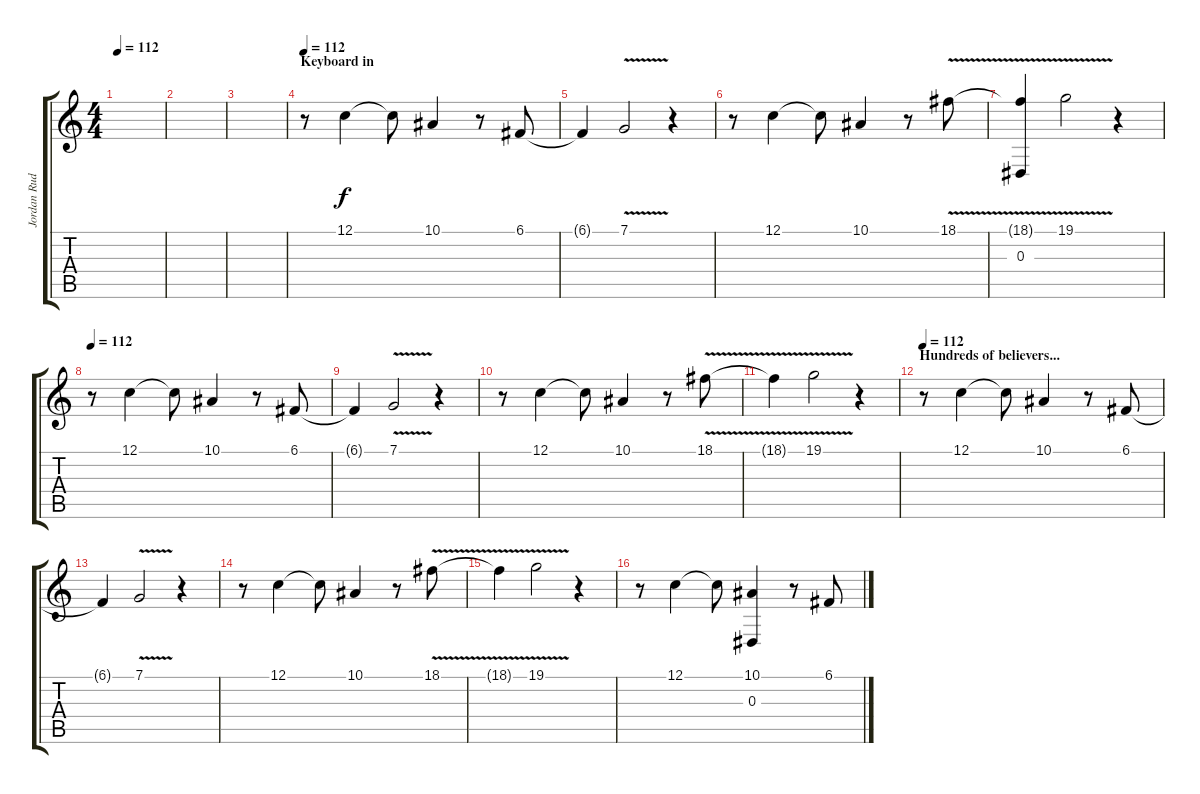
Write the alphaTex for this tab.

\track ("Jordan Rudess R" "Jordan Rud") {instrument acousticgrandpiano}
\staff {score tabs}
\tuning (C4 G3 Eb3 Bb2 F2 C2) {hide}
\ts (4 4)
\tempo 112
\clef g2
\ks c
|
|
|
\section ("" "Keyboard in")
\tempo 112
r.8{volume 7 balance 11 instrument vibraphone} 12.1.4 12.1{t}.8 10.1.4 r.8 6.1.8 |
6.1{t}.4 7.1{v}.2 r.4 |
r.8{volume 7 instrument vibraphone} 12.1.4 12.1{t}.8 10.1.4 r.8 18.1{v}.8 |
(18.1{t} 0.3).4 19.1{v}.2 r.4 |
\tempo 112
r.8{volume 7 instrument vibraphone} 12.1.4 12.1{t}.8 10.1.4 r.8 6.1.8 |
6.1{t}.4 7.1{v}.2 r.4 |
r.8{volume 7 instrument vibraphone} 12.1.4 12.1{t}.8 10.1.4 r.8 18.1{v}.8 |
18.1{t}.4 19.1{v}.2 r.4 |
\section ("" "Hundreds of believers...")
\tempo 112
r.8{volume 7 instrument vibraphone} 12.1.4 12.1{t}.8 10.1.4 r.8 6.1.8 |
6.1{t}.4 7.1{v}.2 r.4 |
r.8{volume 7 instrument vibraphone} 12.1.4 12.1{t}.8 10.1.4 r.8 18.1{v}.8 |
18.1{t}.4 19.1{v}.2 r.4 |
r.8{volume 7 instrument vibraphone} 12.1.4 12.1{t}.8 (10.1 0.3).4 r.8 6.1.8
